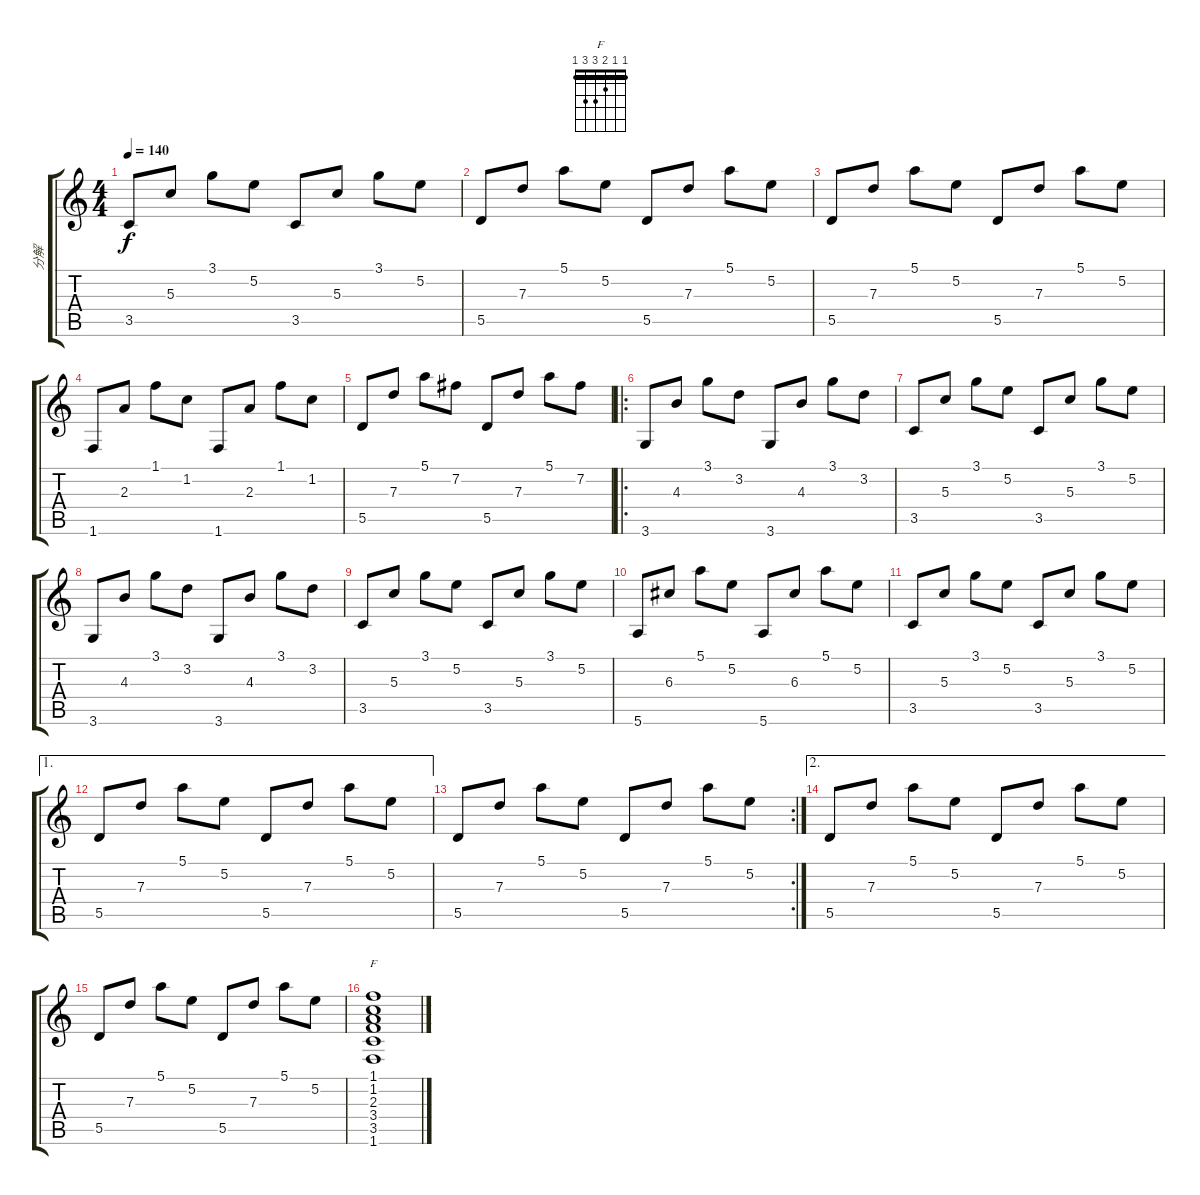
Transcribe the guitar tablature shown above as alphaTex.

\track ("分解" "分解") {instrument electricguitarclean}
\staff {score tabs}
\tuning (E4 B3 G3 D3 A2 E2) {hide}
\chord ("F" 1 1 2 3 3 1) {barre 1}
\ts (4 4)
\tempo 140
\clef g2
\ks c
3.5.8{dy f} 5.3.8 3.1.8 5.2.8 3.5.8 5.3.8 3.1.8 5.2.8 |
5.5.8 7.3.8 5.1.8 5.2.8 5.5.8 7.3.8 5.1.8 5.2.8 |
5.5.8 7.3.8 5.1.8 5.2.8 5.5.8 7.3.8 5.1.8 5.2.8 |
1.6.8 2.3.8 1.1.8 1.2.8 1.6.8 2.3.8 1.1.8 1.2.8 |
5.5.8 7.3.8 5.1.8 7.2.8 5.5.8 7.3.8 5.1.8 7.2.8 |
\ro
3.6.8 4.3.8 3.1.8 3.2.8 3.6.8 4.3.8 3.1.8 3.2.8 |
3.5.8 5.3.8 3.1.8 5.2.8 3.5.8 5.3.8 3.1.8 5.2.8 |
3.6.8 4.3.8 3.1.8 3.2.8 3.6.8 4.3.8 3.1.8 3.2.8 |
3.5.8 5.3.8 3.1.8 5.2.8 3.5.8 5.3.8 3.1.8 5.2.8 |
5.6.8 6.3.8 5.1.8 5.2.8 5.6.8 6.3.8 5.1.8 5.2.8 |
3.5.8 5.3.8 3.1.8 5.2.8 3.5.8 5.3.8 3.1.8 5.2.8 |
\ae 1
5.5.8 7.3.8 5.1.8 5.2.8 5.5.8 7.3.8 5.1.8 5.2.8 |
\rc 2
5.5.8 7.3.8 5.1.8 5.2.8 5.5.8 7.3.8 5.1.8 5.2.8 |
\ae 2
5.5.8 7.3.8 5.1.8 5.2.8 5.5.8 7.3.8 5.1.8 5.2.8 |
5.5.8 7.3.8 5.1.8 5.2.8 5.5.8 7.3.8 5.1.8 5.2.8 |
(1.1 1.2 2.3 3.4 3.5 1.6).1{ch "F"}
